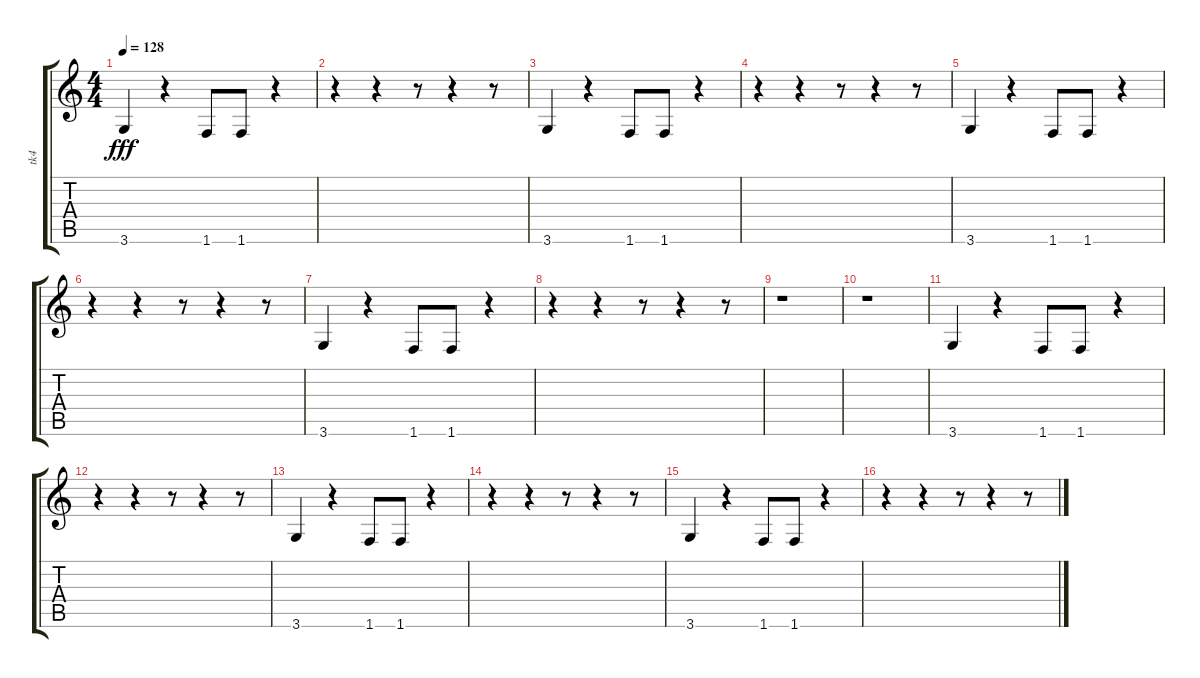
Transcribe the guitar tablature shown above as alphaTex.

\track ("tk4" "tk4") {instrument slapbass2}
\staff {score tabs}
\tuning (E4 B3 G3 D3 A2 E2) {hide}
\ts (4 4)
\tempo 128
\clef g2
\ks c
3.6.4{dy fff} r.4 1.6.8 1.6.8 r.4 |
r.4 r.4 r.8 r.4 r.8 |
3.6.4 r.4 1.6.8 1.6.8 r.4 |
r.4 r.4 r.8 r.4 r.8 |
3.6.4 r.4 1.6.8 1.6.8 r.4 |
r.4 r.4 r.8 r.4 r.8 |
3.6.4 r.4 1.6.8 1.6.8 r.4 |
r.4 r.4 r.8 r.4 r.8 |
r.1 |
r.1 |
3.6.4 r.4 1.6.8 1.6.8 r.4 |
r.4 r.4 r.8 r.4 r.8 |
3.6.4 r.4 1.6.8 1.6.8 r.4 |
r.4 r.4 r.8 r.4 r.8 |
3.6.4 r.4 1.6.8 1.6.8 r.4 |
r.4 r.4 r.8 r.4 r.8
